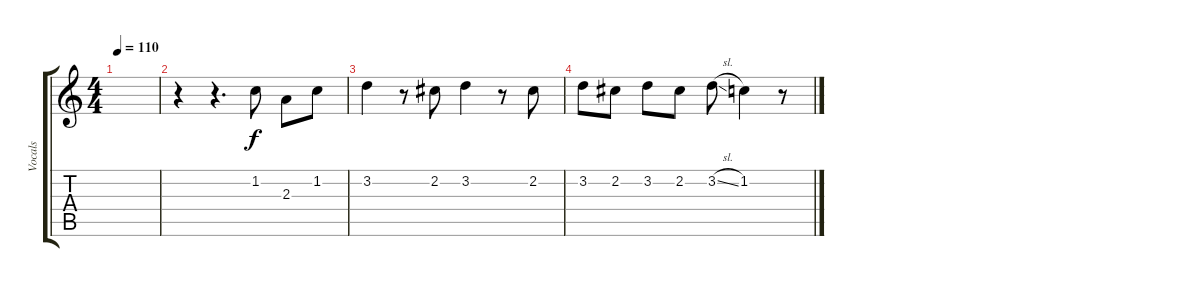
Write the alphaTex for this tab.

\track ("Vocals" "Vocals") {instrument acousticguitarsteel}
\staff {score tabs}
\tuning (E4 B3 G3 D3 A2 E2) {hide}
\ts (4 4)
\tempo 110
\clef g2
\ks c
|
r.4 r.4{d} 1.2.8 2.3.8 1.2.8 |
3.2.4 r.8 2.2.8 3.2.4 r.8 2.2.8 |
3.2.8 2.2.8 3.2.8 2.2.8 3.2{sl}.8 1.2.4 r.8
